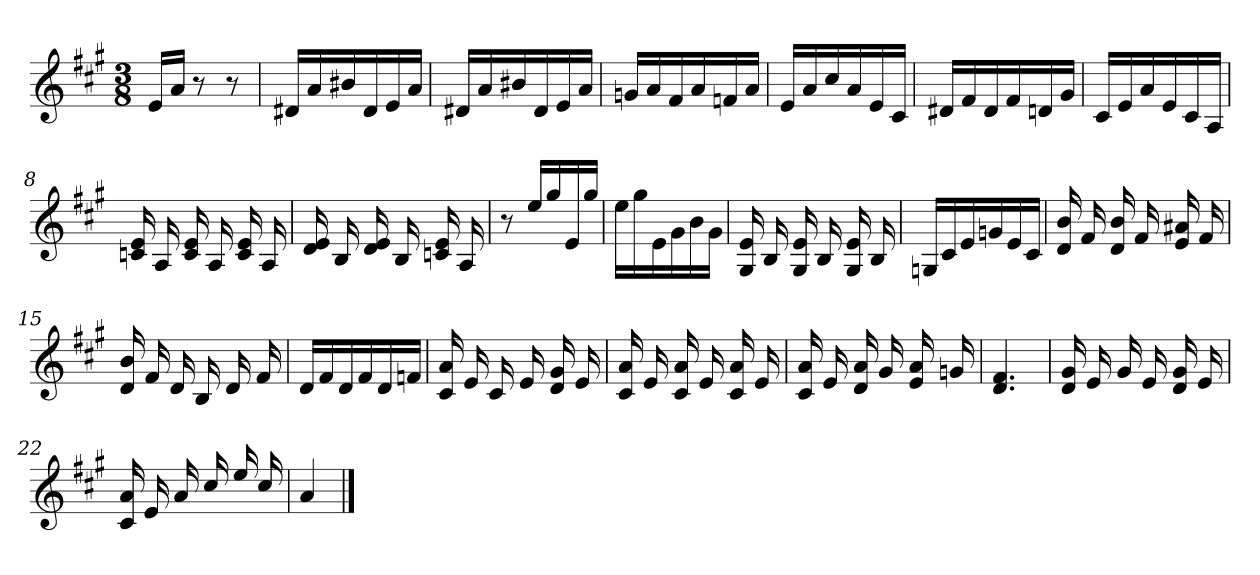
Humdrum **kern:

**kern
*part1
*staff1
*clefG2
*k[f#c#g#]
*M3/8
=1
16e/LL
16a/JJ
8r
8r
=2
16d#X/LL
16a/
16b#X/
16d#/
16e/
16a/JJ
=3
16d#X/LL
16a/
16b#X/
16d#/
16e/
16a/JJ
=4
16gn/LL
16a/
16f#/
16a/
16fn/
16a/JJ
=5
16e/LL
16a/
16cc#/
16a/
16e/
16c#/JJ
=6
16d#X/LL
16f#/
16d#/
16f#/
16dn/
16g#/JJ
=7
16c#/LL
16e/
16a/
16e/
16c#/
16A/JJ
=8
16cn/ 16e/
16A/
16c/ 16e/
16A/
16c/ 16e/
16A/
=9
16d/ 16e/
16B/
16d/ 16e/
16B/
16cn/ 16e/
16A/
=10
8r
16ee/LL
16gg#/
16e/
16gg#/JJ
=11
16ee/LL
16gg#/
16e\
16g#\
16b\
16g#\JJ
=12
16G#/ 16e/
16B/
16G#/ 16e/
16B/
16G#/ 16e/
16B/
=13
16Gn/LL
16c#/
16e/
16gn/
16e/
16c#/JJ
=14
16d/ 16b/
16f#/
16d/ 16b/
16f#/
16e/ 16a#X/
16f#/
=15
16d/ 16b/
16f#/
16d/
16B/
16d/
16f#/
=16
16d/LL
16f#/
16d/
16f#/
16d/
16fn/JJ
=17
16c#/ 16a/
16e/
16c#/
16e/
16d/ 16g#/
16e/
=18
16c#/ 16a/
16e/
16c#/ 16a/
16e/
16c#/ 16a/
16e/
=19
16c#/ 16a/
16e/
16d/ 16a/
16g#/
16e/ 16a/
16gn/
=20
4.d/ 4.f#/
=21
16d/ 16g#/
16e/
16g#/
16e/
16d/ 16g#/
16e/
=22
16c#/ 16a/
16e/
16a/
16cc#/
16ee/
16cc#/
=23
4a/
==
*-
